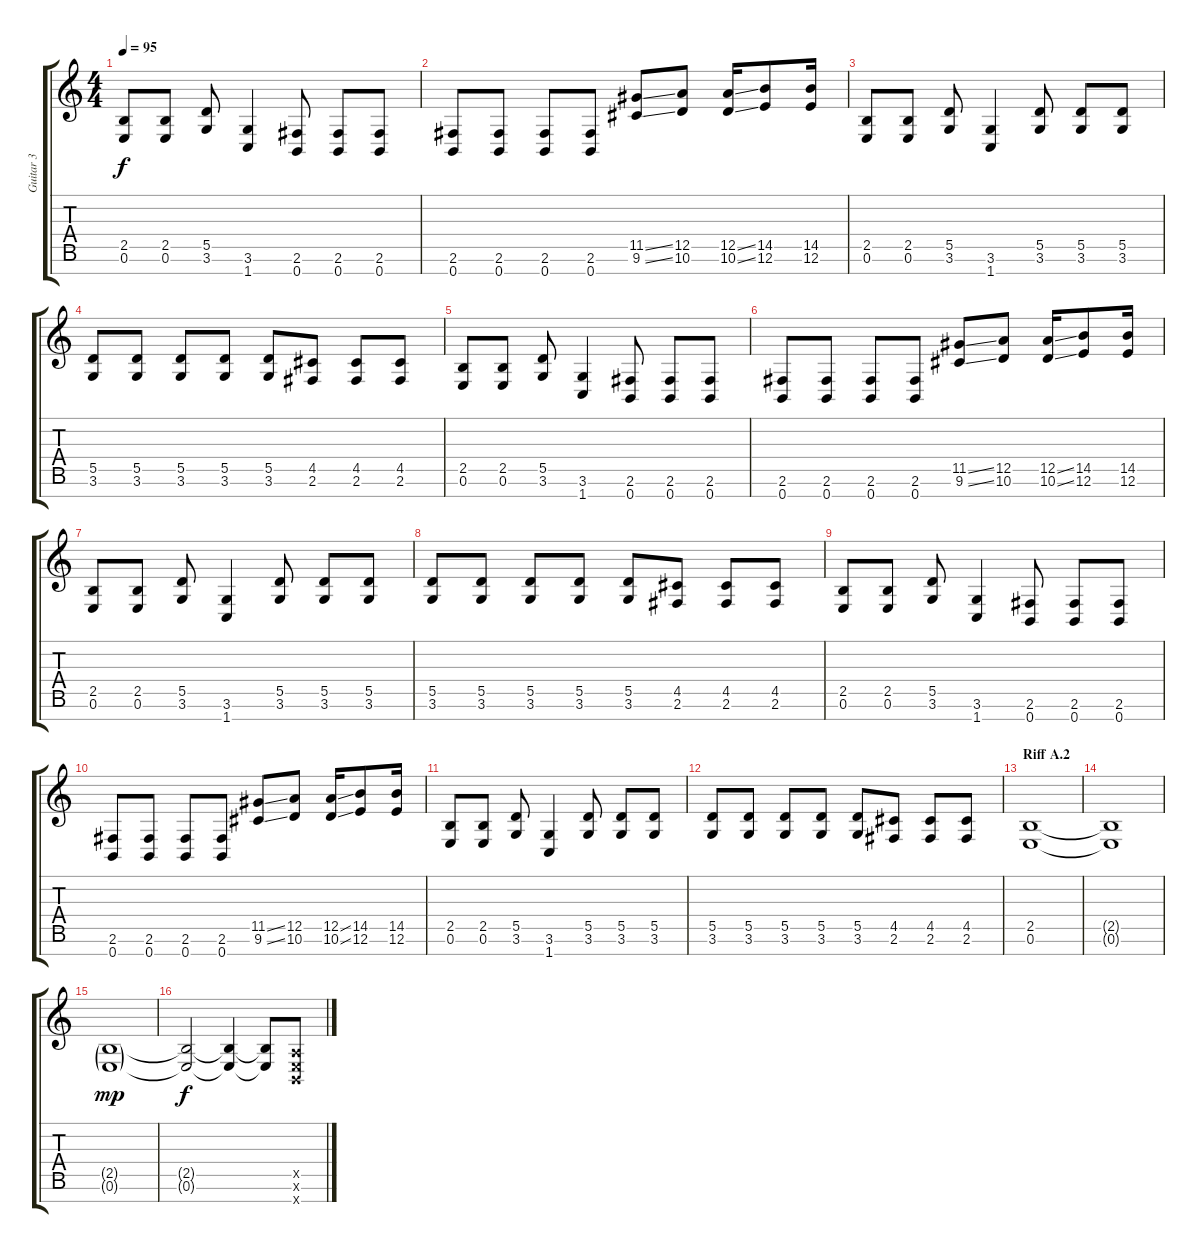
\track ("Guitar 3" "Guitar 3") {instrument distortionguitar}
\staff {score tabs}
\tuning (E4 B3 G3 D3 A2 E2 B1) {hide}
\ts (4 4)
\tempo 95
\clef g2
\ks c
(2.5 0.6).8{dy f} (2.5 0.6).8 (5.5 3.6).8 (3.6 1.7).4 (2.6 0.7).8 (2.6 0.7).8 (2.6 0.7).8 |
(2.6 0.7).8 (2.6 0.7).8 (2.6 0.7).8 (2.6 0.7).8 (11.5{ss} 9.6{ss}).8 (12.5 10.6).8 (12.5{ss} 10.6{ss}).16 (14.5 12.6).8 (14.5 12.6).16 |
(2.5 0.6).8 (2.5 0.6).8 (5.5 3.6).8 (3.6 1.7).4 (5.5 3.6).8 (5.5 3.6).8 (5.5 3.6).8 |
(5.5 3.6).8 (5.5 3.6).8 (5.5 3.6).8 (5.5 3.6).8 (5.5 3.6).8 (4.5 2.6).8 (4.5 2.6).8 (4.5 2.6).8 |
(2.5 0.6).8 (2.5 0.6).8 (5.5 3.6).8 (3.6 1.7).4 (2.6 0.7).8 (2.6 0.7).8 (2.6 0.7).8 |
(2.6 0.7).8 (2.6 0.7).8 (2.6 0.7).8 (2.6 0.7).8 (11.5{ss} 9.6{ss}).8 (12.5 10.6).8 (12.5{ss} 10.6{ss}).16 (14.5 12.6).8 (14.5 12.6).16 |
(2.5 0.6).8 (2.5 0.6).8 (5.5 3.6).8 (3.6 1.7).4 (5.5 3.6).8 (5.5 3.6).8 (5.5 3.6).8 |
(5.5 3.6).8 (5.5 3.6).8 (5.5 3.6).8 (5.5 3.6).8 (5.5 3.6).8 (4.5 2.6).8 (4.5 2.6).8 (4.5 2.6).8 |
(2.5 0.6).8 (2.5 0.6).8 (5.5 3.6).8 (3.6 1.7).4 (2.6 0.7).8 (2.6 0.7).8 (2.6 0.7).8 |
(2.6 0.7).8 (2.6 0.7).8 (2.6 0.7).8 (2.6 0.7).8 (11.5{ss} 9.6{ss}).8 (12.5 10.6).8 (12.5{ss} 10.6{ss}).16 (14.5 12.6).8 (14.5 12.6).16 |
(2.5 0.6).8 (2.5 0.6).8 (5.5 3.6).8 (3.6 1.7).4 (5.5 3.6).8 (5.5 3.6).8 (5.5 3.6).8 |
(5.5 3.6).8 (5.5 3.6).8 (5.5 3.6).8 (5.5 3.6).8 (5.5 3.6).8 (4.5 2.6).8 (4.5 2.6).8 (4.5 2.6).8 |
\section ("" "Riff A.2")
(2.5 0.6).1 |
(2.5{t} 0.6{t}).1 |
(2.5{g} 0.6{g}).1{dy mp} |
(2.5{t} 0.6{t}).2{dy f} (2.5{t} 0.6{t}).4 (2.5{t} 0.6{t}).8 (0.5{x} 0.6{x} 0.7{x}).8
